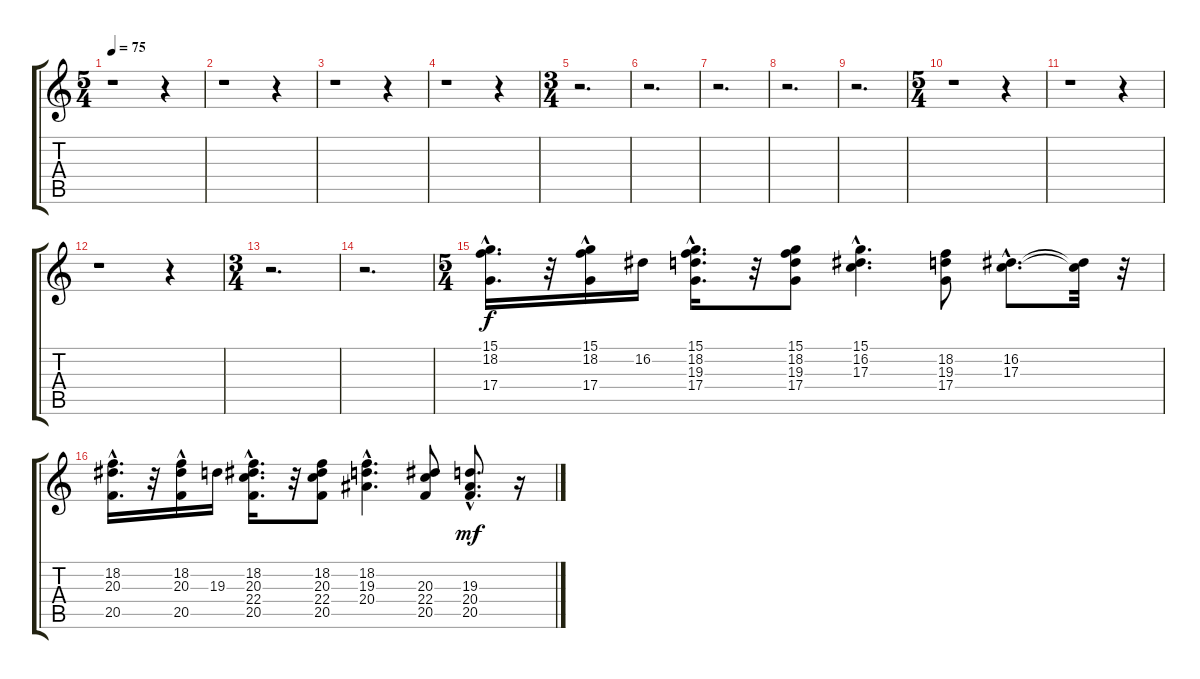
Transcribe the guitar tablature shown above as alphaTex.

\track "" {instrument stringensemble1}
\staff {score tabs}
\tuning (E4 B3 G3 D3 A2 E2) {hide}
\ts (5 4)
\tempo 75
\clef g2
\ks c
r.1{dy f instrument stringensemble1} r.4 |
r.1 r.4 |
r.1 r.4 |
r.1 r.4 |
\ts (3 4)
r.2{d} |
r.2{d} |
r.2{d} |
r.2{d} |
r.2{d} |
\ts (5 4)
r.1 r.4 |
r.1 r.4 |
r.1 r.4 |
\ts (3 4)
r.2{d} |
r.2{d} |
\ts (5 4)
(15.1{hac} 18.2{hac} 17.4{hac}).16{d} r.32 (15.1{hac} 18.2{hac} 17.4{hac}).16 16.2.16 (15.1{hac} 18.2{hac} 19.3{hac} 17.4{hac}).16{d} r.32 (15.1 18.2 19.3 17.4).8 (15.1{hac} 16.2{hac} 17.3{hac}).4{d} (18.2 19.3 17.4).8 (16.2{hac} 17.3{hac}).8{d} (16.2{t} 17.3{t}).32 r.32 |
(18.2{hac} 20.3{hac} 20.5{hac}).16{d} r.32 (18.2{hac} 20.3{hac} 20.5{hac}).16 19.3.16 (18.2{hac} 20.3{hac} 22.4{hac} 20.5{hac}).16{d} r.32 (18.2 20.3 22.4 20.5).8 (18.2{hac} 19.3{hac} 20.4{hac}).4{d} (20.3 22.4 20.5).8 (19.3{hac} 20.4{hac} 20.5{hac}).8{d dy mf} r.16
